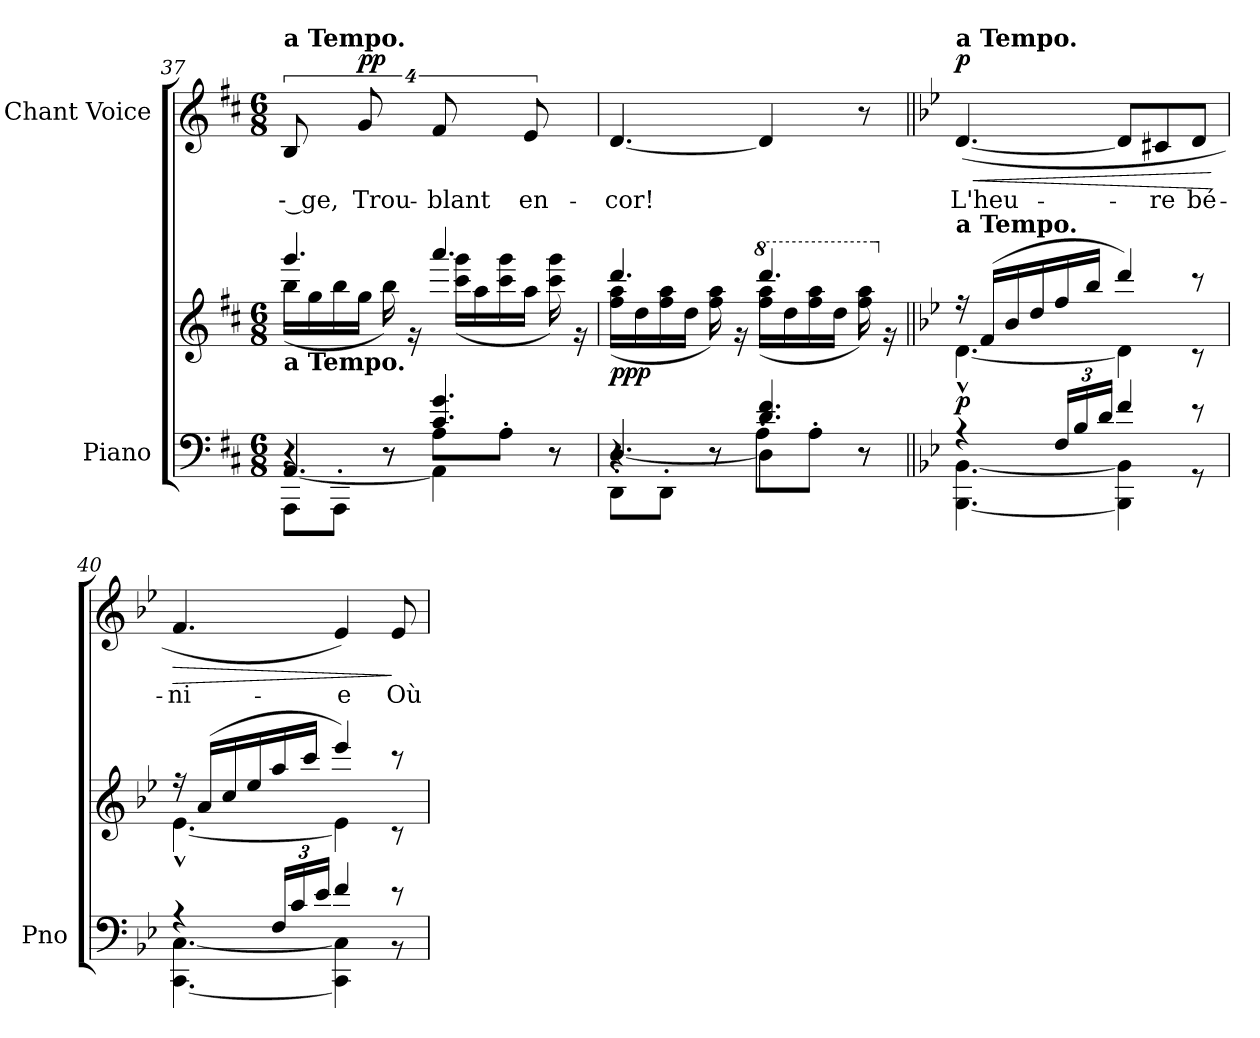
**kern	**kern	**dynam	**kern	**text	**dynam
*part2	*part2	*part2	*part1	*part1	*part1
*staff3	*staff2	*staff2/3	*staff1	*staff1	*staff1
*I"Piano	*	*	*I"Chant Voice	*	*
*I'Pno	*	*	*	*	*
*clefF4	*clefG2	*	*clefG2	*	*
*k[f#c#]	*k[f#c#]	*	*k[f#c#]	*	*
*M6/8	*M6/8	*	*M6/8	*	*
=37	=37	=37	=37	=37	=37
*^	*^	*	*	*	*
*	*^	*	*	*	*	*	*
!	!	!	!	!	!	!LO:TX:a:B:t=a Tempo.	!	!
!	!	!	!LO:TX:b:B:t=a Tempo.	!	!	!	!	!
4r	[4.AA/	8AAA'\L	4.ggg/	(>16bb\LL	.	16%3B/	-- ge,	.
.	.	.	.	16gg\	.	.	.	.
.	.	8AAA'\J	.	16bb\	.	.	.	.
!	!	!	!	!	!	!	!	!LO:DY:a
.	.	.	.	16gg\JJ	.	16%3g/	Trou-	pp
8r	.	8r	.	16bb\)	.	.	.	.
.	.	.	.	16r	.	.	.	.
4.c#/ 4.g/	4AA\]	8A'\L	4.aaa/	(>16ccc#\ 16ggg\LL	.	16%3f#/	-blant	.
.	.	.	.	16aa\	.	.	.	.
.	.	8A'\J	.	16ccc#\ 16ggg\	.	.	.	.
.	.	.	.	16aa\JJ	.	16%3e/	en-	.
.	8r	8r	.	16ccc#\ 16ggg\)	.	.	.	.
.	.	.	.	16r	.	.	.	.
=38	=38	=38	=38	=38	=38	=38	=38	=38
!	!	!	!	!	!LO:DY:b	!	!	!
4r	[4.D/	8DD'\L	4.ddd/	(>16ff#\ 16aa\LL	ppp	[4.d/	-cor!	.
.	.	.	.	16dd\	.	.	.	.
.	.	8DD'\J	.	16ff#\ 16aa\	.	.	.	.
.	.	.	.	16dd\JJ	.	.	.	.
8r	.	8r	.	16ff#\ 16aa\)	.	.	.	.
.	.	.	.	16r	.	.	.	.
*	*	*	*8va	*	*	*	*	*
4.d/ 4.f#/	4D\]	8A'\L	4.dddd/	(>16fff#\ 16aaa\LL	.	4d/]	.	.
.	.	.	.	16ddd\	.	.	.	.
.	.	8A'\J	.	16fff#\ 16aaa\	.	.	.	.
.	.	.	.	16ddd\JJ	.	.	.	.
.	8r	8r	.	16fff#\ 16aaa\)	.	8r	.	.
*	*	*	*X8va	*	*	*	*	*
.	.	.	.	16r	.	.	.	.
*v	*v	*v	*	*	*	*	*	*
=39||	=39||	=39||	=39||	=39||	=39||	=39||
*k[b-e-]	*k[b-e-]	*	*	*k[b-e-]	*	*
*^	*	*	*	*	*	*
!	!	!	!	!	!LO:TX:a:B:t=a Tempo.	!	!
!	!	!LO:TX:a:B:t=a Tempo.	!	!	!	!	!
!	!	!	!	!LO:DY:b	!	!	!LO:HP:b
!	!	!	!	!	!	!	!LO:DY:n=1:a
4r	[4.BBB-\ [4.BB-\	16r	[4.d^^\	p	([4.d/	L'heu-	< p
.	.	(16f/LL	.	.	.	.	.
.	.	16b-/	.	.	.	.	.
.	.	16dd/	.	.	.	.	.
24F/LL	.	16ff/	.	.	.	.	.
24B-/	.	.	.	.	.	.	.
.	.	16bb-/JJ	.	.	.	.	.
24d/JJ	.	.	.	.	.	.	.
4f/	4BBB-\] 4BB-\]	4ddd/)	4d\]	.	8d/L]	.	.
.	.	.	.	.	8c#X/	-re	.
8r	8r	8r	8r	.	8d/J	bé-	.
*v	*v	*	*	*	*	*	*
*	*v	*v	*	*	*	*
.	.	.	.	.	[
=40	=40	=40	=40	=40	=40
*^	*^	*	*	*	*
!	!	!	!	!	!	!	!LO:HP:b
4r	[4.CC\ [4.C\	16r	[4.e-^^\	.	4.f/	-ni-	>
.	.	(16a/LL	.	.	.	.	.
.	.	16cc/	.	.	.	.	.
.	.	16ee-/	.	.	.	.	.
24F/LL	.	16aa/	.	.	.	.	.
24c/	.	.	.	.	.	.	.
.	.	16ccc/JJ	.	.	.	.	.
24e-/JJ	.	.	.	.	.	.	.
4f/	4CC\] 4C\]	4eee-/)	4e-\]	.	4e-/)	-e	.
8r	8r	8r	8r	.	8e-/	Où	]
*v	*v	*	*	*	*	*	*
*	*v	*v	*	*	*	*
=	=	=	=	=	=
*-	*-	*-	*-	*-	*-
